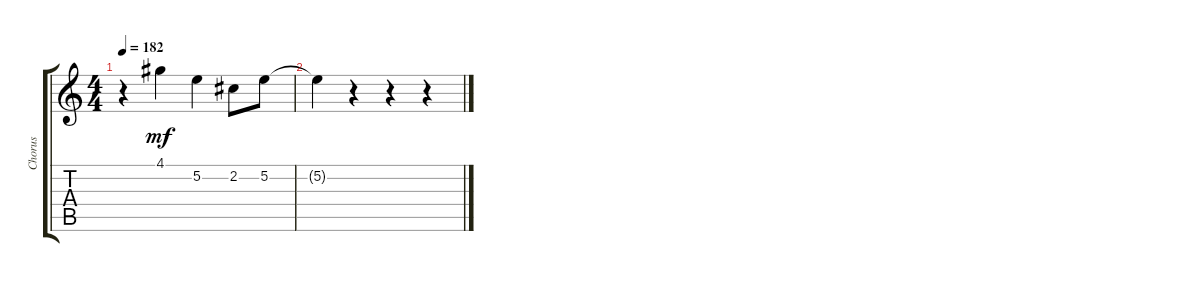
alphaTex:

\track ("Chorus" "Chorus") {instrument acousticguitarsteel}
\staff {score tabs}
\tuning (E4 B3 G3 D3 A2 E2) {hide}
\ts (4 4)
\tempo 182
\clef g2
\ks c
r.4{dy mf} 4.1.4 5.2.4 2.2.8 5.2.8 |
5.2{t}.4 r.4 r.4 r.4
